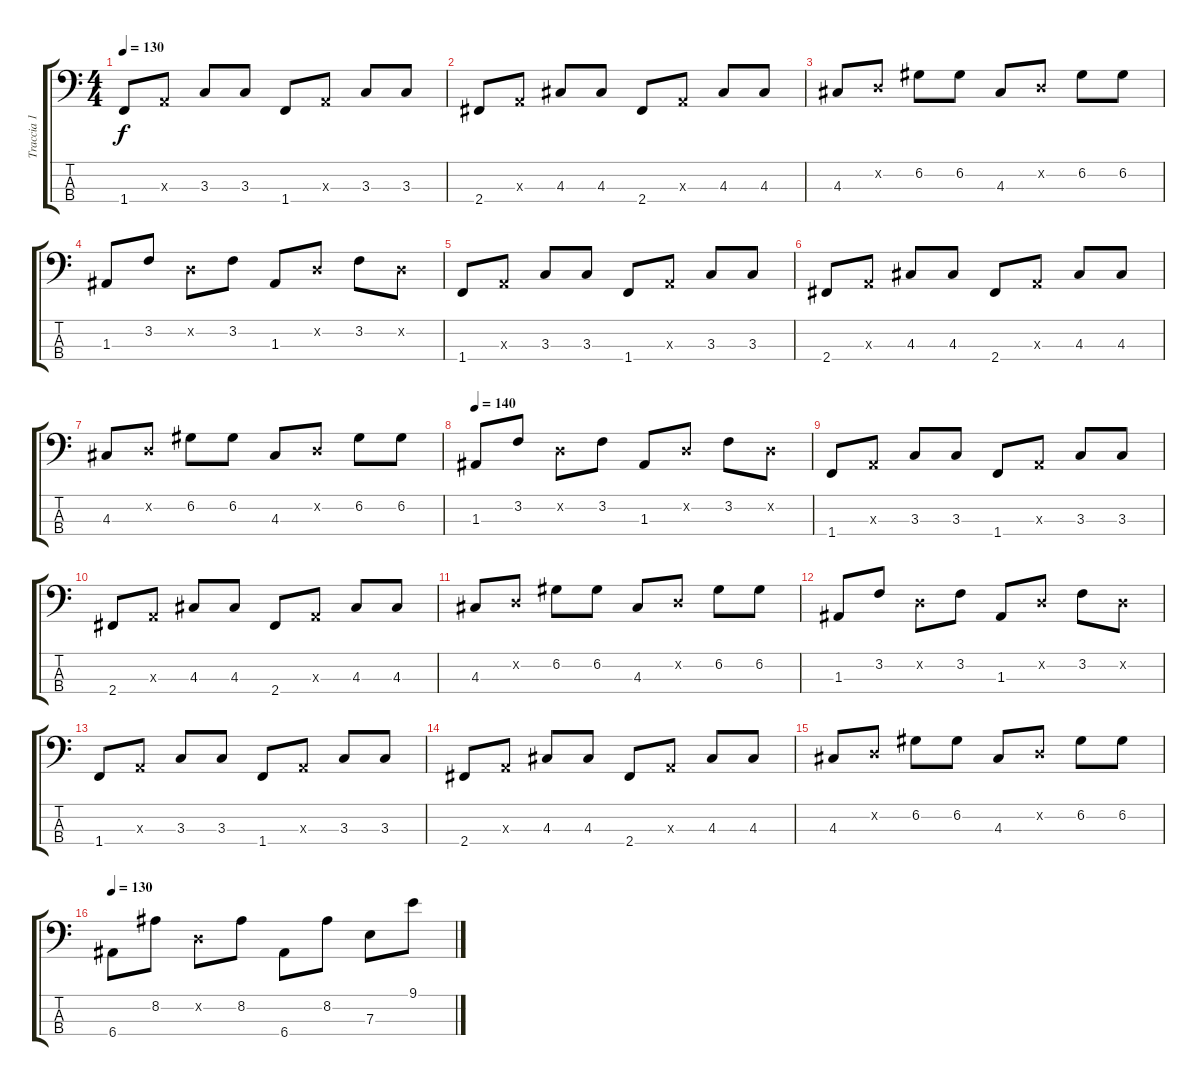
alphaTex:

\track ("Traccia 1" "Traccia 1") {instrument electricbassfinger}
\staff {score tabs}
\tuning (G2 D2 A1 E1) {hide}
\ts (4 4)
\tempo 130
\clef f4
\ks c
1.4.8{dy f} 0.3{x}.8 3.3.8 3.3.8 1.4.8 0.3{x}.8 3.3.8 3.3.8 |
2.4.8 0.3{x}.8 4.3.8 4.3.8 2.4.8 0.3{x}.8 4.3.8 4.3.8 |
4.3.8 0.2{x}.8 6.2.8 6.2.8 4.3.8 0.2{x}.8 6.2.8 6.2.8 |
1.3.8{volume 16} 3.2.8 0.2{x}.8 3.2.8 1.3.8 0.2{x}.8 3.2.8 0.2{x}.8 |
1.4.8 0.3{x}.8 3.3.8 3.3.8 1.4.8 0.3{x}.8 3.3.8 3.3.8 |
2.4.8 0.3{x}.8 4.3.8 4.3.8 2.4.8 0.3{x}.8 4.3.8 4.3.8 |
4.3.8 0.2{x}.8 6.2.8 6.2.8 4.3.8 0.2{x}.8 6.2.8 6.2.8 |
\tempo 140
1.3.8{volume 16} 3.2.8 0.2{x}.8 3.2.8 1.3.8 0.2{x}.8 3.2.8 0.2{x}.8 |
1.4.8 0.3{x}.8 3.3.8 3.3.8 1.4.8 0.3{x}.8 3.3.8 3.3.8 |
2.4.8 0.3{x}.8 4.3.8 4.3.8 2.4.8 0.3{x}.8 4.3.8 4.3.8 |
4.3.8 0.2{x}.8 6.2.8 6.2.8 4.3.8 0.2{x}.8 6.2.8 6.2.8 |
1.3.8{volume 16} 3.2.8 0.2{x}.8 3.2.8 1.3.8 0.2{x}.8 3.2.8 0.2{x}.8 |
1.4.8 0.3{x}.8 3.3.8 3.3.8 1.4.8 0.3{x}.8 3.3.8 3.3.8 |
2.4.8 0.3{x}.8 4.3.8 4.3.8 2.4.8 0.3{x}.8 4.3.8 4.3.8 |
4.3.8 0.2{x}.8 6.2.8 6.2.8 4.3.8 0.2{x}.8 6.2.8 6.2.8 |
\tempo 130
6.4.8{instrument slapbass1} 8.2.8 0.2{x}.8 8.2.8 6.4.8 8.2.8 7.3.8 9.1.8
